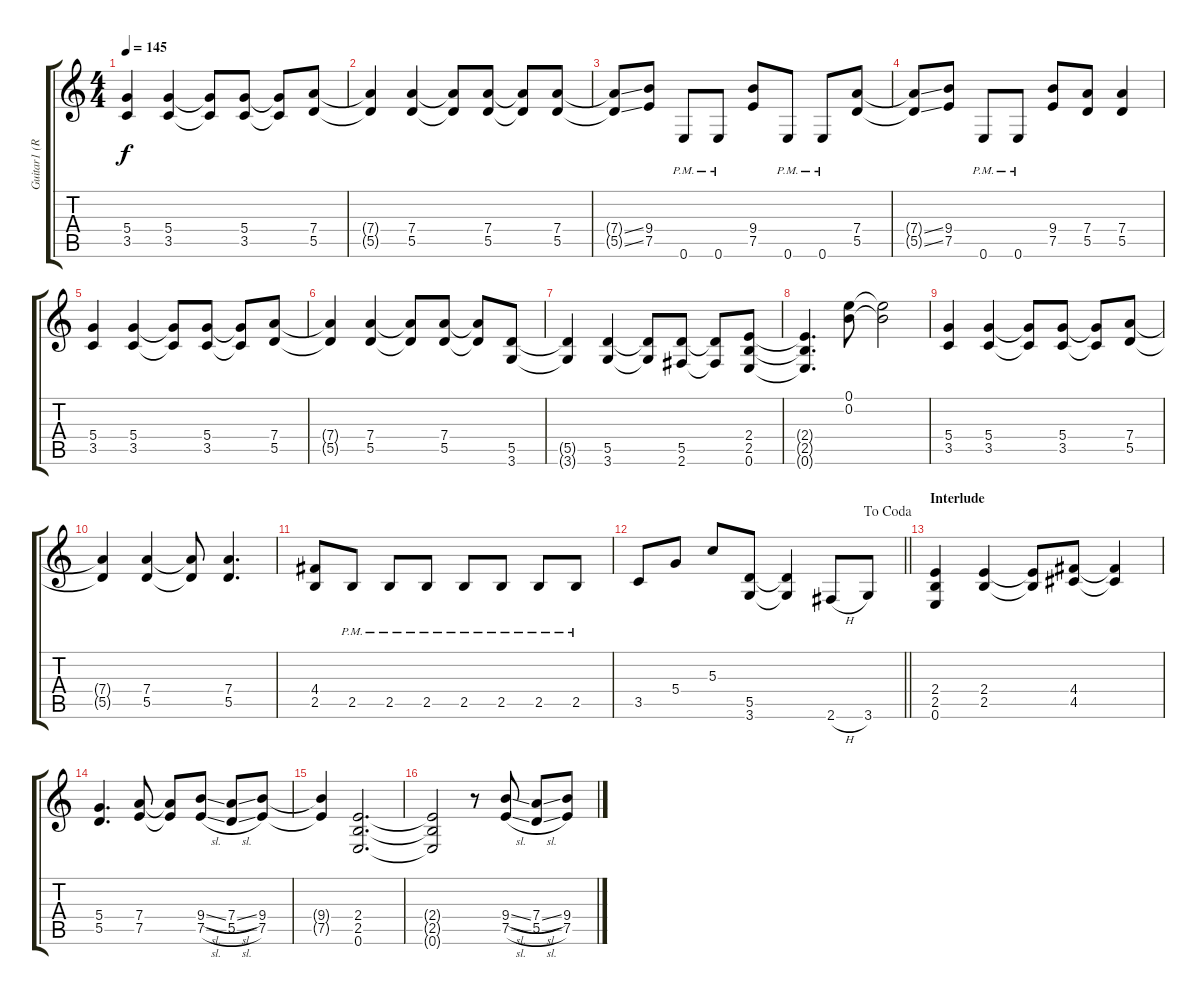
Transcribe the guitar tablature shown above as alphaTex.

\track ("Guitar1 (Rhythm)" "Guitar1 (R") {instrument distortionguitar}
\staff {score tabs}
\tuning (E4 B3 G3 D3 A2 E2) {hide}
\ts (4 4)
\tempo 145
\clef g2
\ks c
(5.4 3.5).4{dy f} (5.4 3.5).4 (5.4{t} 3.5{t}).8 (5.4 3.5).8 (5.4{t} 3.5{t}).8 (7.4 5.5).8 |
(7.4{t} 5.5{t}).4 (7.4 5.5).4 (7.4{t} 5.5{t}).8 (7.4 5.5).8 (7.4{t} 5.5{t}).8 (7.4 5.5).8 |
(7.4{ss t} 5.5{ss t}).8 (9.4 7.5).8 0.6{pm}.8 0.6{pm}.8 (9.4 7.5).8 0.6{pm}.8 0.6{pm}.8 (7.4 5.5).8 |
(7.4{ss t} 5.5{ss t}).8 (9.4 7.5).8 0.6{pm}.8 0.6{pm}.8 (9.4 7.5).8 (7.4 5.5).8 (7.4 5.5).4 |
(5.4 3.5).4 (5.4 3.5).4 (5.4{t} 3.5{t}).8 (5.4 3.5).8 (5.4{t} 3.5{t}).8 (7.4 5.5).8 |
(7.4{t} 5.5{t}).4 (7.4 5.5).4 (7.4{t} 5.5{t}).8 (7.4 5.5).8 (7.4{t} 5.5{t}).8 (5.5 3.6).8 |
(5.5{t} 3.6{t}).4 (5.5 3.6).4 (5.5{t} 3.6{t}).8 (5.5 2.6).8 (5.5{t} 2.6{t}).8 (2.4 2.5 0.6).8 |
(2.4{t} 2.5{t} 0.6{t}).4{d} (0.1 0.2).8 (0.1{t} 0.2{t}).2 |
(5.4 3.5).4 (5.4 3.5).4 (5.4{t} 3.5{t}).8 (5.4 3.5).8 (5.4{t} 3.5{t}).8 (7.4 5.5).8 |
(7.4{t} 5.5{t}).4 (7.4 5.5).4 (7.4{t} 5.5{t}).8 (7.4 5.5).4{d} |
(4.4 2.5).8 2.5{pm}.8 2.5{pm}.8 2.5{pm}.8 2.5{pm}.8 2.5{pm}.8 2.5{pm}.8 2.5{pm}.8 |
\jump dacoda
\barLineRight lightlight
3.5.8 5.4.8 5.3.8 (5.5 3.6).8 (5.5{t} 3.6{t}).4 2.6{h}.8 3.6.8 |
\section ("" "Interlude")
(2.4 2.5 0.6).4 (2.4 2.5).4 (2.4{t} 2.5{t}).8 (4.4 4.5).8 (4.4{t} 4.5{t}).4 |
(5.4 5.5).4{d} (7.4 7.5).8 (7.4{t} 7.5{t}).8 (9.4{sl} 7.5{sl}).8 (7.4{sl} 5.5{sl}).8 (9.4 7.5).8 |
(9.4{t} 7.5{t}).4 (2.4 2.5 0.6).2{d volume 4} |
(2.4{t} 2.5{t} 0.6{t}).2 r.8 (9.4{sl} 7.5{sl}).8{volume 11} (7.4{sl} 5.5{sl}).8 (9.4 7.5).8
